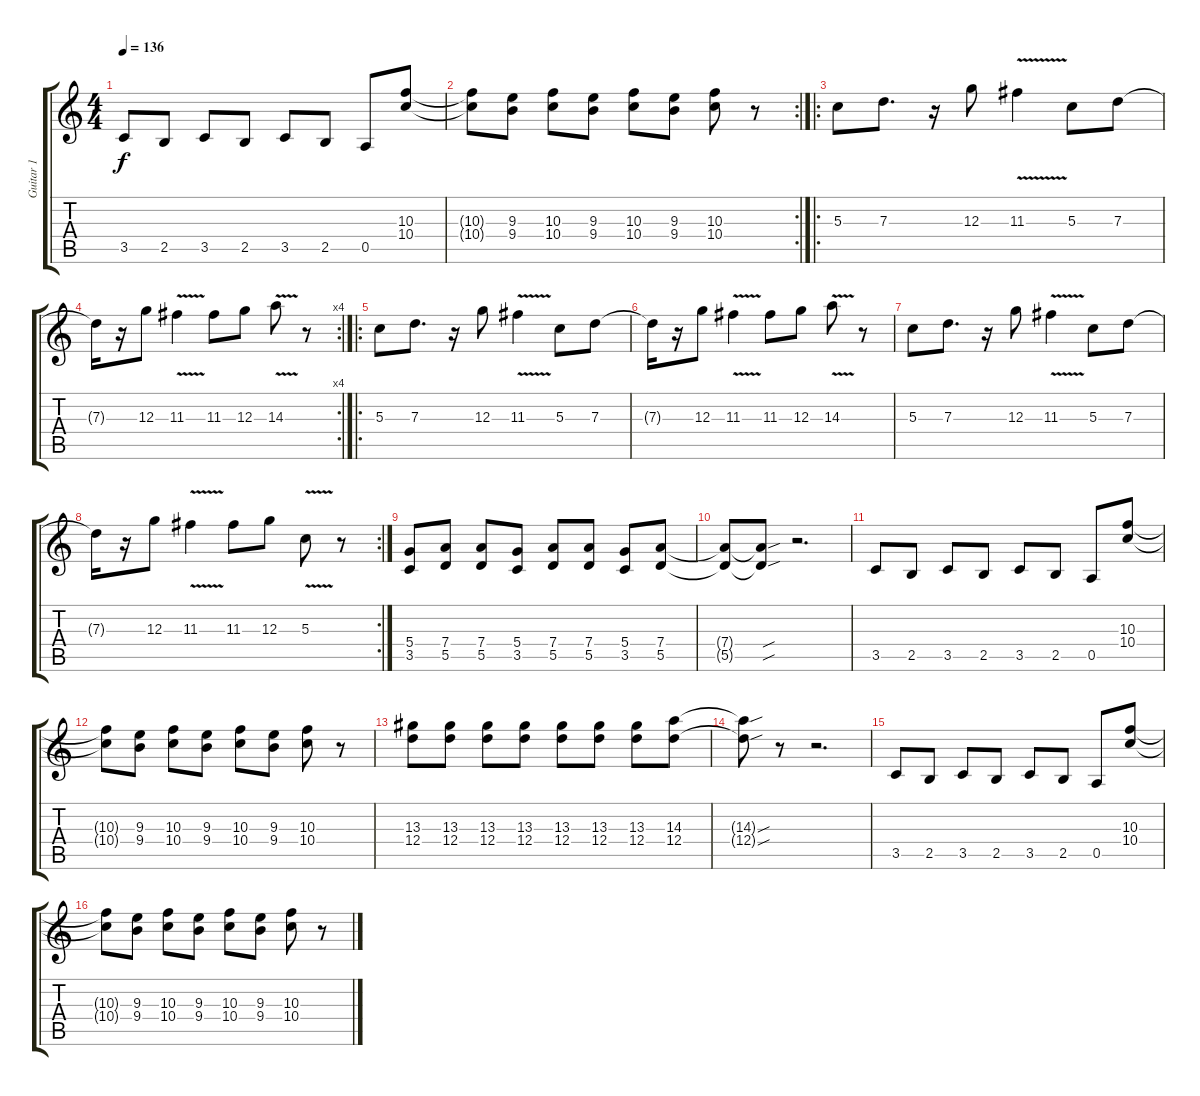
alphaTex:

\track ("Guitar 1" "Guitar 1") {instrument distortionguitar}
\staff {score tabs}
\tuning (E4 B3 G3 D3 A2 E2) {hide}
\ts (4 4)
\tempo 136
\clef g2
\ks c
3.5.8{dy f} 2.5.8 3.5.8 2.5.8 3.5.8 2.5.8 0.5.8 (10.3 10.4).8 |
\rc 2
(10.3{t} 10.4{t}).8 (9.3 9.4).8 (10.3 10.4).8 (9.3 9.4).8 (10.3 10.4).8 (9.3 9.4).8 (10.3 10.4).8 r.8 |
\ro
5.3.8 7.3.8{d} r.16 12.3.8 11.3{v}.4 5.3.8 7.3.8 |
\rc 4
7.3{t}.16 r.16 12.3.8 11.3{v}.4 11.3.8 12.3.8 14.3{v}.8 r.8 |
\ro
5.3.8 7.3.8{d} r.16 12.3.8 11.3{v}.4 5.3.8 7.3.8 |
7.3{t}.16 r.16 12.3.8 11.3{v}.4 11.3.8 12.3.8 14.3{v}.8 r.8 |
5.3.8 7.3.8{d} r.16 12.3.8 11.3{v}.4 5.3.8 7.3.8 |
\rc 2
7.3{t}.16 r.16 12.3.8 11.3{v}.4 11.3.8 12.3.8 5.3{v}.8 r.8 |
(5.4 3.5).8 (7.4 5.5).8 (7.4 5.5).8 (5.4 3.5).8 (7.4 5.5).8 (7.4 5.5).8 (5.4 3.5).8 (7.4 5.5).8 |
(7.4{t} 5.5{t}).8 (7.4{sou t} 5.5{sou t}).8 r.2{d} |
3.5.8 2.5.8 3.5.8 2.5.8 3.5.8 2.5.8 0.5.8 (10.3 10.4).8 |
(10.3{t} 10.4{t}).8 (9.3 9.4).8 (10.3 10.4).8 (9.3 9.4).8 (10.3 10.4).8 (9.3 9.4).8 (10.3 10.4).8 r.8 |
(13.3 12.4).8 (13.3 12.4).8 (13.3 12.4).8 (13.3 12.4).8 (13.3 12.4).8 (13.3 12.4).8 (13.3 12.4).8 (14.3 12.4).8 |
(14.3{sou t} 12.4{sou t}).8 r.8 r.2{d} |
3.5.8 2.5.8 3.5.8 2.5.8 3.5.8 2.5.8 0.5.8 (10.3 10.4).8 |
(10.3{t} 10.4{t}).8 (9.3 9.4).8 (10.3 10.4).8 (9.3 9.4).8 (10.3 10.4).8 (9.3 9.4).8 (10.3 10.4).8 r.8
